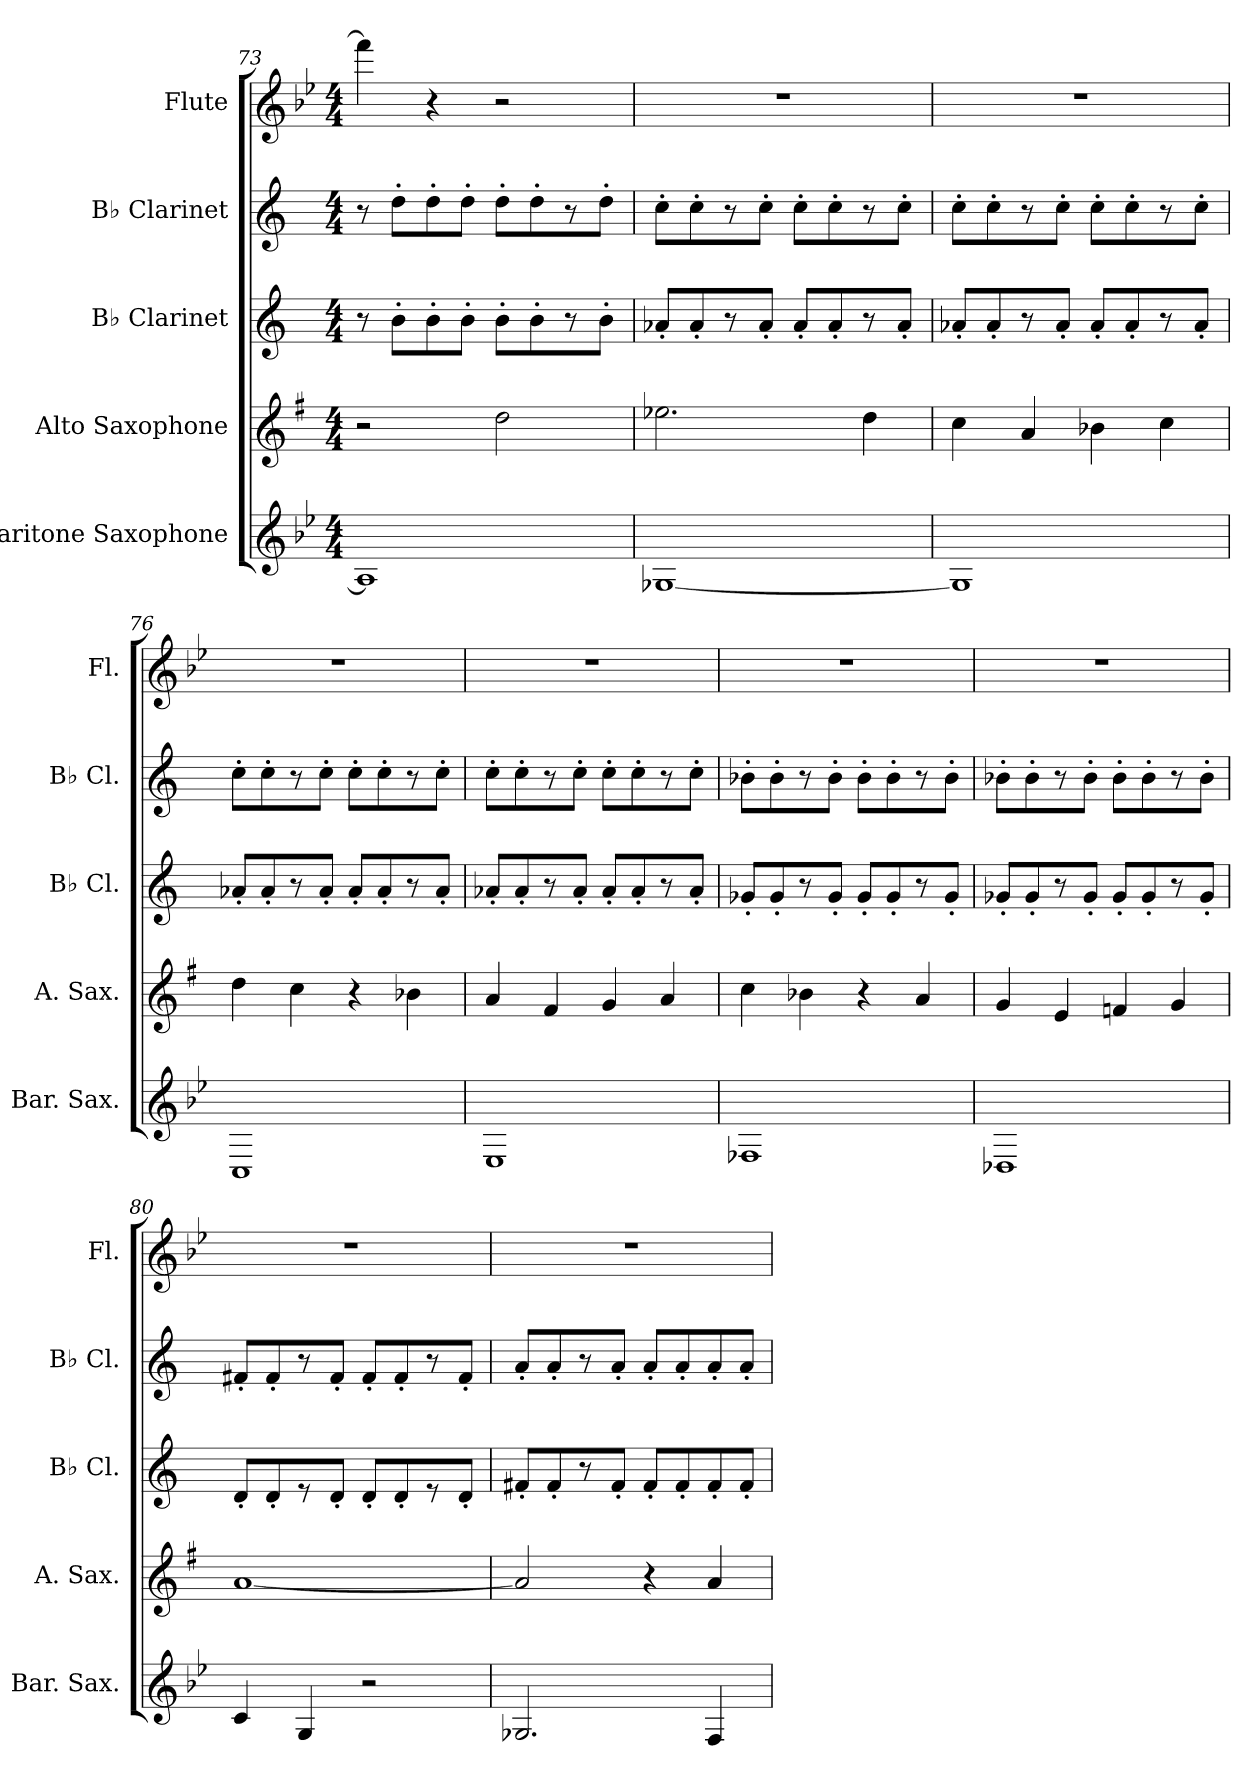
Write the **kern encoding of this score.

**kern	**kern	**kern	**kern	**kern
*part5	*part4	*part3	*part2	*part1
*staff5	*staff4	*staff3	*staff2	*staff1
*I"Baritone Saxophone	*I"Alto Saxophone	*I"B♭ Clarinet	*I"B♭ Clarinet	*I"Flute
*I'Bar. Sax.	*I'A. Sax.	*I'B♭ Cl.	*I'B♭ Cl.	*I'Fl.
*clefG2	*clefG2	*clefG2	*clefG2	*clefG2
*ITrd12c21	*ITrd5c9	*ITrd1c2	*ITrd1c2	*
*k[b-e-]	*k[b-e-]	*k[b-e-]	*k[b-e-]	*k[b-e-]
*M4/4	*M4/4	*M4/4	*M4/4	*M4/4
=73	=73	=73	=73	=73
1AA]	2r	8r	8r	4fff\]
.	.	8a'\L	8cc'\L	.
.	.	8a'\	8cc'\	4r
.	.	8a'\J	8cc'\J	.
.	2f\	8a'\L	8cc'\L	2r
.	.	8a'\	8cc'\	.
.	.	8r	8r	.
.	.	8a'\J	8cc'\J	.
=74	=74	=74	=74	=74
[1GG-X	2.g-X\	8g-X'/L	8b-'\L	1r
.	.	8g-'/	8b-'\	.
.	.	8r	8r	.
.	.	8g-'/J	8b-'\J	.
.	.	8g-'/L	8b-'\L	.
.	.	8g-'/	8b-'\	.
.	4f\	8r	8r	.
.	.	8g-'/J	8b-'\J	.
=75	=75	=75	=75	=75
1GG-]	4e-\	8g-X'/L	8b-'\L	1r
.	.	8g-'/	8b-'\	.
.	4c/	8r	8r	.
.	.	8g-'/J	8b-'\J	.
.	4d-X\	8g-'/L	8b-'\L	.
.	.	8g-'/	8b-'\	.
.	4e-\	8r	8r	.
.	.	8g-'/J	8b-'\J	.
!!LO:PB:g=z
=76	=76	=76	=76	=76
1CC	4f\	8g-X'/L	8b-'\L	1r
.	.	8g-'/	8b-'\	.
.	4e-\	8r	8r	.
.	.	8g-'/J	8b-'\J	.
.	4r	8g-'/L	8b-'\L	.
.	.	8g-'/	8b-'\	.
.	4d-X\	8r	8r	.
.	.	8g-'/J	8b-'\J	.
=77	=77	=77	=77	=77
1EE-	4c/	8g-X'/L	8b-'\L	1r
.	.	8g-'/	8b-'\	.
.	4A/	8r	8r	.
.	.	8g-'/J	8b-'\J	.
.	4B-/	8g-'/L	8b-'\L	.
.	.	8g-'/	8b-'\	.
.	4c/	8r	8r	.
.	.	8g-'/J	8b-'\J	.
=78	=78	=78	=78	=78
1FF-X	4e-\	8f-X'/L	8a-X'\L	1r
.	.	8f-'/	8a-'\	.
.	4d-X\	8r	8r	.
.	.	8f-'/J	8a-'\J	.
.	4r	8f-'/L	8a-'\L	.
.	.	8f-'/	8a-'\	.
.	4c/	8r	8r	.
.	.	8f-'/J	8a-'\J	.
=79	=79	=79	=79	=79
1DD-X	4B-/	8f-X'/L	8a-X'\L	1r
.	.	8f-'/	8a-'\	.
.	4G/	8r	8r	.
.	.	8f-'/J	8a-'\J	.
.	4A-X/	8f-'/L	8a-'\L	.
.	.	8f-'/	8a-'\	.
.	4B-/	8r	8r	.
.	.	8f-'/J	8a-'\J	.
=80	=80	=80	=80	=80
4C/	[1c	8c'/L	8en'/L	1r
.	.	8c'/	8e'/	.
4GG/	.	8r	8r	.
.	.	8c'/J	8e'/J	.
2r	.	8c'/L	8e'/L	.
.	.	8c'/	8e'/	.
.	.	8r	8r	.
.	.	8c'/J	8e'/J	.
!!LO:LB:g=z
=81	=81	=81	=81	=81
2.GG-X/	2c/]	8en'/L	8g'/L	1r
.	.	8e'/	8g'/	.
.	.	8r	8r	.
.	.	8e'/J	8g'/J	.
.	4r	8e'/L	8g'/L	.
.	.	8e'/	8g'/	.
4FF/	4c/	8e'/	8g'/	.
.	.	8e'/J	8g'/J	.
=	=	=	=	=
*-	*-	*-	*-	*-
